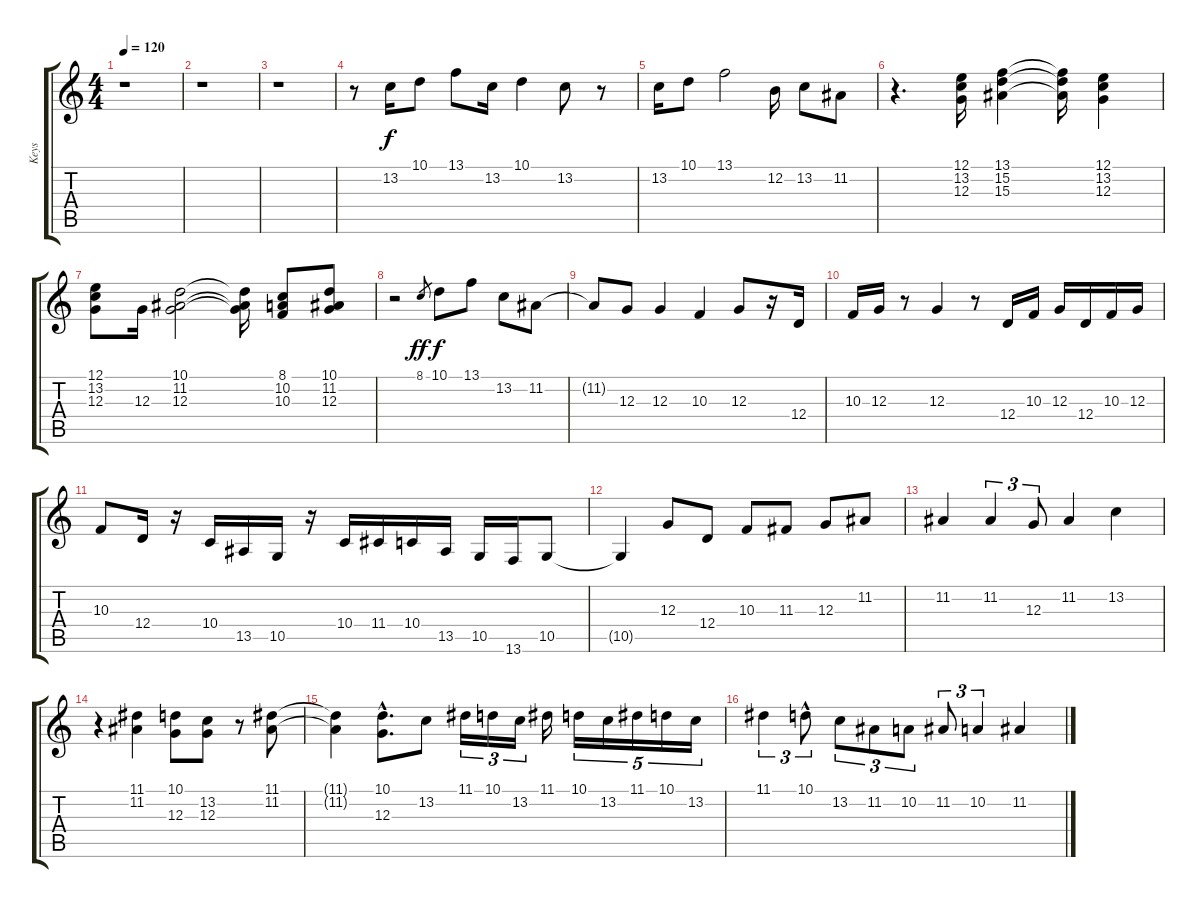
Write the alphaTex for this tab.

\track ("Keys" "Keys") {instrument percussiveorgan}
\staff {score tabs}
\tuning (E4 B3 G3 D3 A2 E2) {hide}
\ts (4 4)
\tempo 120
\clef g2
\ks c
r.1{dy f} |
r.1 |
r.1 |
r.8 13.2.16 10.1.8 13.1.8 13.2.16 10.1.4 13.2.8 r.8 |
13.2.16 10.1.8 13.1.2 12.2.16 13.2.8 11.2.8 |
r.4{d} (12.1 13.2 12.3).16 (13.1 15.2 15.3).4 (13.1{t} 15.2{t} 15.3{t}).16 (12.1 13.2 12.3).4 |
(12.1 13.2 12.3).8 12.3.16 (10.1 11.2 12.3).2 (10.1{t} 11.2{t} 12.3{t}).16 (8.1 10.2 10.3).8 (10.1 11.2 12.3).8 |
r.2 8.1.8{gr dy ff} 10.1.8{dy f} 13.1.8 13.2.8 11.2.8 |
11.2{t}.8 12.3.8 12.3.4 10.3.4 12.3.8 r.16 12.4.16 |
10.3.16 12.3.16 r.8 12.3.4 r.8 12.4.16 10.3.16 12.3.16 12.4.16 10.3.16 12.3.16 |
10.3.8 12.4.16 r.16 10.4.16 13.5.16 10.5.16 r.16 10.4.16 11.4.16 10.4.16 13.5.16 10.5.16 13.6.16 10.5.8 |
10.5{t}.4 12.3.8 12.4.8 10.3.8 11.3.8 12.3.8 11.2.8 |
11.2.4 11.2.4{tu (3 2)} 12.3.8{tu (3 2)} 11.2.4 13.2.4 |
r.4 (11.1 11.2).4 (10.1 12.3).8 (13.2 12.3).8 r.8 (11.1 11.2).8 |
(11.1{t} 11.2{t}).4 (10.1{hac} 12.3{hac}).8{d} 13.2.8 11.1.16{tu (3 2)} 10.1.16{tu (3 2)} 13.2.16{tu (3 2)} 11.1.16 10.1.16{tu (5 4)} 13.2.16{tu (5 4)} 11.1.16{tu (5 4)} 10.1.16{tu (5 4)} 13.2.16{tu (5 4)} |
11.1.4{tu (3 2)} 10.1{hac}.8{tu (3 2)} 13.2.8{tu (3 2)} 11.2.8{tu (3 2)} 10.2.8{tu (3 2)} 11.2.8{tu (3 2)} 10.2.4{tu (3 2)} 11.2.4
